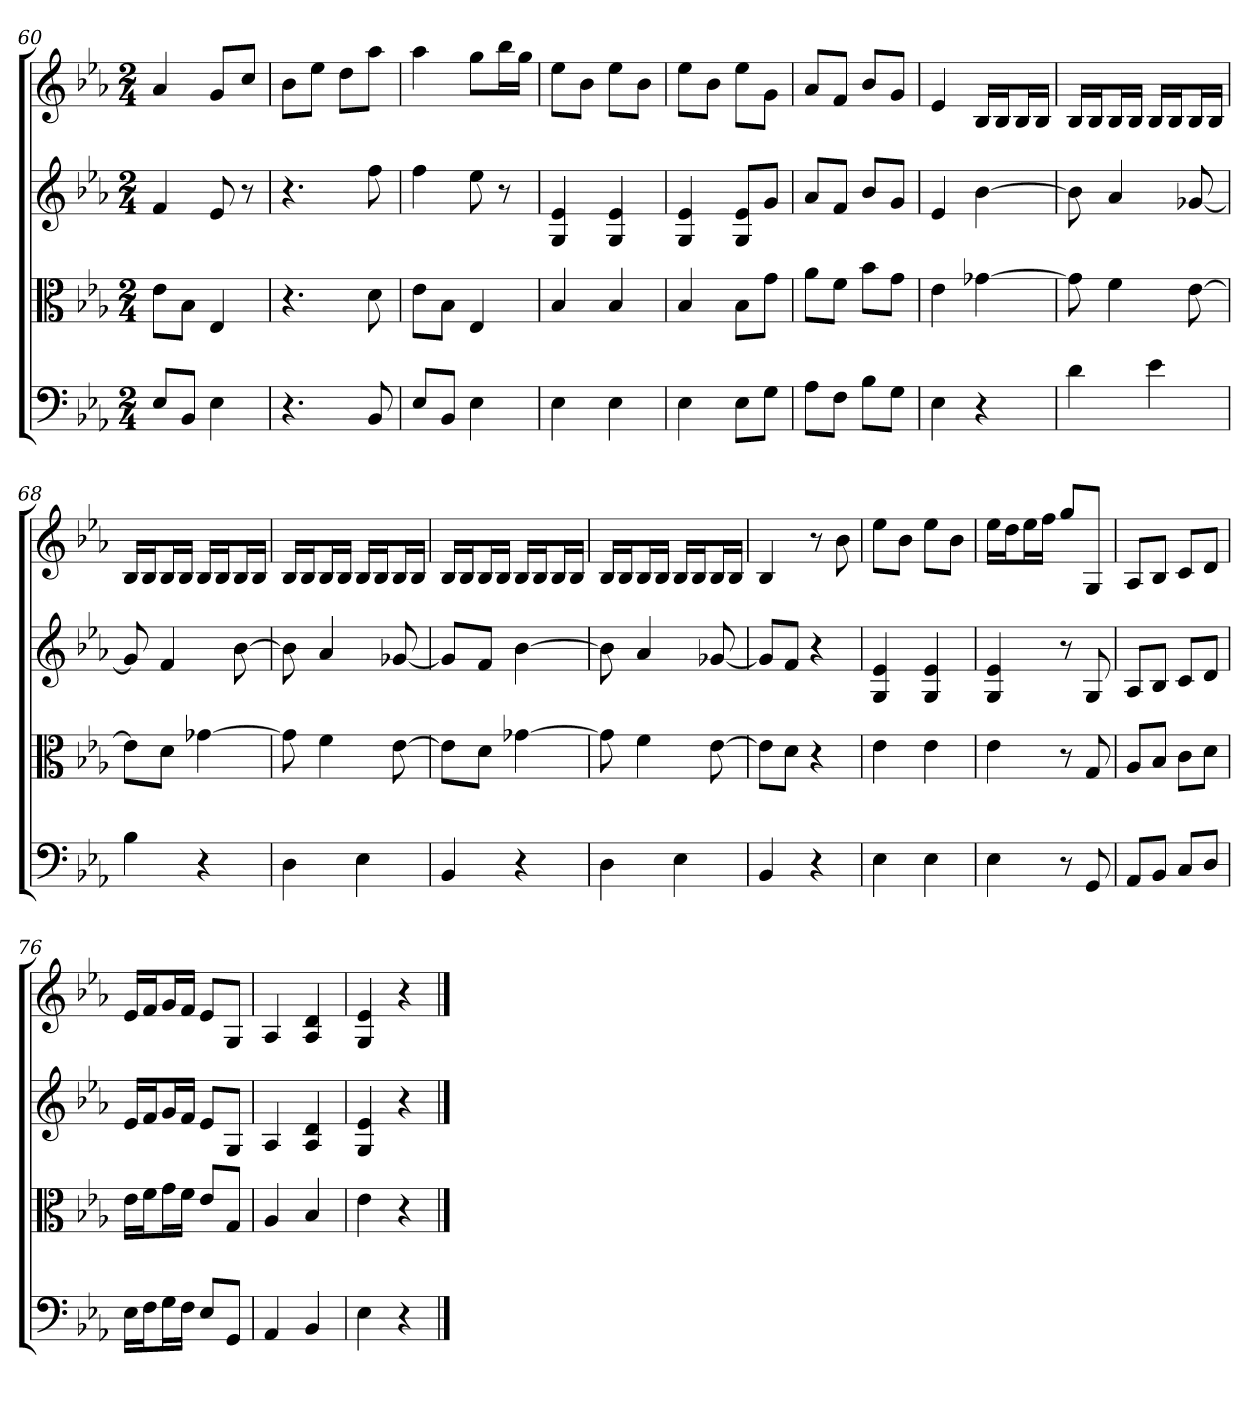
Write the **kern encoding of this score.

**kern	**kern	**kern	**kern
*part4	*part3	*part2	*part1
*staff4	*staff3	*staff2	*staff1
*clefF4	*clefC3	*	*
*k[b-e-a-]	*k[b-e-a-]	*k[b-e-a-]	*k[b-e-a-]
*E-:	*E-:	*E-:	*E-:
*M2/4	*M2/4	*M2/4	*M2/4
=60	=60	=60	=60
8E-/L	8e-\L	4f	4a-
8BB-/J	8B-\J	.	.
4E-	4E-	8e-	8gL
.	.	8r	8ccJ
=61	=61	=61	=61
4.r	4.r	4.r	8b-L
.	.	.	8ee-J
.	.	.	8ddL
8BB-	8d	8ff	8aa-J
=62	=62	=62	=62
8E-/L	8e-\L	4ff	4aa-
8BB-/J	8B-\J	.	.
4E-	4E-	8ee-	8ggL
.	.	8r	16bb-L
.	.	.	16ggJJ
=63	=63	=63	=63
4E-	4B-	4G 4e-	8ee-L
.	.	.	8b-J
4E-	4B-	4G 4e-	8ee-L
.	.	.	8b-J
=64	=64	=64	=64
4E-	4B-	4G 4e-	8ee-L
.	.	.	8b-J
8E-\L	8B-\L	8G 8e-L	8ee-L
8G\J	8g\J	8gJ	8gJ
=65	=65	=65	=65
8A-\L	8a-\L	8a-L	8a-L
8F\J	8f\J	8fJ	8fJ
8B-\L	8b-\L	8b-L	8b-L
8G\J	8g\J	8gJ	8gJ
=66	=66	=66	=66
4E-	4e-	4e-	4e-
4r	[4g-X	[4b-	16B-LL
.	.	.	16B-J
.	.	.	16B-L
.	.	.	16B-JJ
=67	=67	=67	=67
4d	8g-]	8b-]	16B-LL
.	.	.	16B-J
.	4f	4a-	16B-L
.	.	.	16B-JJ
4e-	.	.	16B-LL
.	.	.	16B-J
.	[8e-	[8g-X	16B-L
.	.	.	16B-JJ
=68	=68	=68	=68
4B-	8e-\L]	8g-]	16B-LL
.	.	.	16B-J
.	8d\J	4f	16B-L
.	.	.	16B-JJ
4r	[4g-X	.	16B-LL
.	.	.	16B-J
.	.	[8b-	16B-L
.	.	.	16B-JJ
=69	=69	=69	=69
4D	8g-]	8b-]	16B-LL
.	.	.	16B-J
.	4f	4a-	16B-L
.	.	.	16B-JJ
4E-	.	.	16B-LL
.	.	.	16B-J
.	[8e-	[8g-X	16B-L
.	.	.	16B-JJ
=70	=70	=70	=70
4BB-	8e-\L]	8g-L]	16B-LL
.	.	.	16B-J
.	8d\J	8fJ	16B-L
.	.	.	16B-JJ
4r	[4g-X	[4b-	16B-LL
.	.	.	16B-J
.	.	.	16B-L
.	.	.	16B-JJ
=71	=71	=71	=71
4D	8g-]	8b-]	16B-LL
.	.	.	16B-J
.	4f	4a-	16B-L
.	.	.	16B-JJ
4E-	.	.	16B-LL
.	.	.	16B-J
.	[8e-	[8g-X	16B-L
.	.	.	16B-JJ
=72	=72	=72	=72
4BB-	8e-\L]	8g-L]	4B-
.	8d\J	8fJ	.
4r	4r	4r	8r
.	.	.	8b-
=73	=73	=73	=73
4E-	4e-	4G 4e-	8ee-L
.	.	.	8b-J
4E-	4e-	4G 4e-	8ee-L
.	.	.	8b-J
=74	=74	=74	=74
4E-	4e-	4G 4e-	16ee-LL
.	.	.	16ddJ
.	.	.	16ee-L
.	.	.	16ffJJ
8r	8r	8r	8ggL
8GG	8G	8G	8GJ
=75	=75	=75	=75
8AA-/L	8A-/L	8A-L	8A-L
8BB-/J	8B-/J	8B-J	8B-J
8C/L	8c\L	8cL	8cL
8D/J	8d\J	8dJ	8dJ
=76	=76	=76	=76
16E-\LL	16e-\LL	16e-LL	16e-LL
16F\J	16f\J	16fJ	16fJ
16G\L	16g\L	16gL	16gL
16F\JJ	16f\JJ	16fJJ	16fJJ
8E-/L	8e-/L	8e-L	8e-L
8GG/J	8G/J	8GJ	8GJ
=77	=77	=77	=77
4AA-	4A-	4A-	4A-
4BB-	4B-	4A- 4d	4A- 4d
=78	=78	=78	=78
4E-	4e-	4G 4e-	4G 4e-
4r	4r	4r	4r
==	==	==	==
*-	*-	*-	*-
